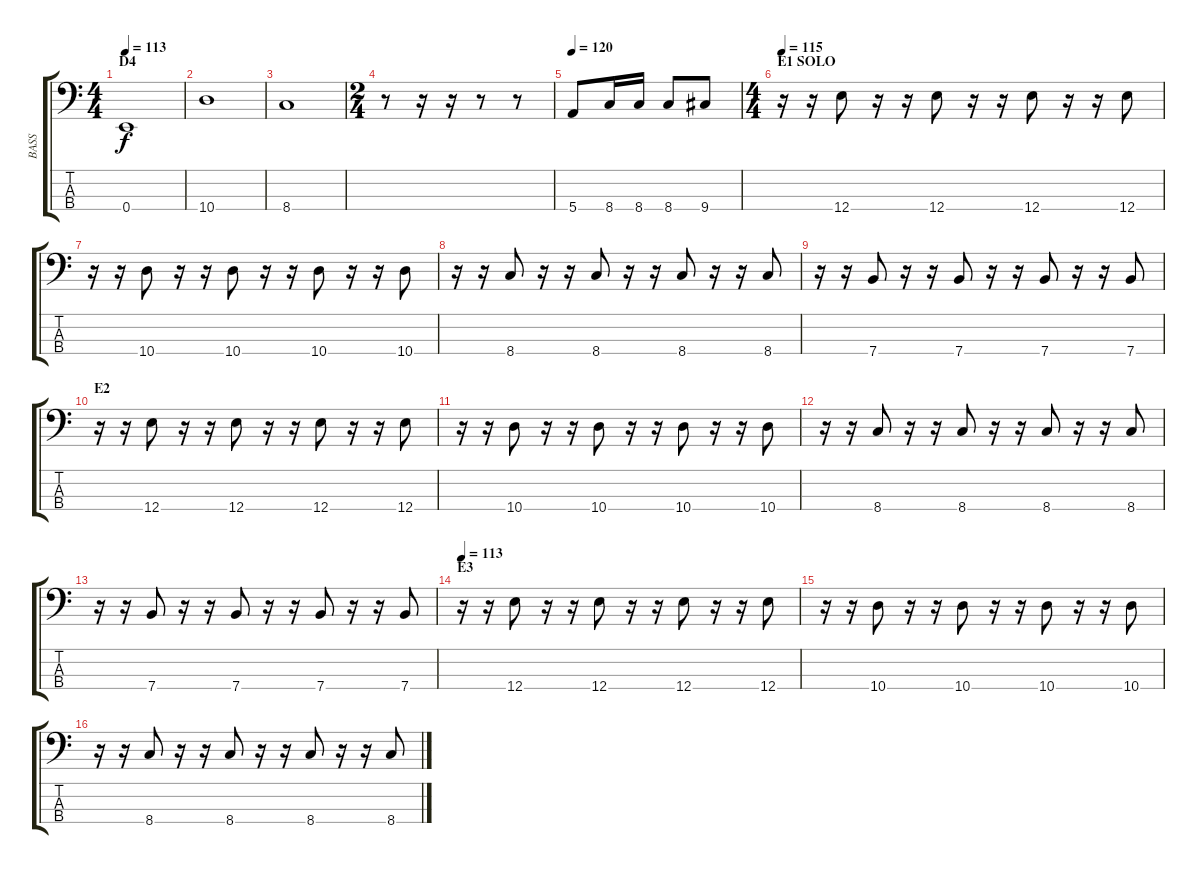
\track ("BASS" "BASS") {instrument electricbassfinger}
\staff {score tabs}
\tuning (G2 D2 A1 E1) {hide}
\ts (4 4)
\section ("" "D4")
\tempo 113
\clef f4
\ks c
0.4.1{dy f} |
10.4.1 |
8.4.1 |
\ts (2 4)
r.8 r.16 r.16 r.8 r.8 |
\tempo 120
5.4.8 8.4.16 8.4.16 8.4.8 9.4.8 |
\ts (4 4)
\section ("" "E1 SOLO")
\tempo 115
r.16 r.16 12.4.8 r.16 r.16 12.4.8 r.16 r.16 12.4.8 r.16 r.16 12.4.8 |
r.16 r.16 10.4.8 r.16 r.16 10.4.8 r.16 r.16 10.4.8 r.16 r.16 10.4.8 |
r.16 r.16 8.4.8 r.16 r.16 8.4.8 r.16 r.16 8.4.8 r.16 r.16 8.4.8 |
r.16 r.16 7.4.8 r.16 r.16 7.4.8 r.16 r.16 7.4.8 r.16 r.16 7.4.8 |
\section ("" "E2")
r.16 r.16 12.4.8 r.16 r.16 12.4.8 r.16 r.16 12.4.8 r.16 r.16 12.4.8 |
r.16 r.16 10.4.8 r.16 r.16 10.4.8 r.16 r.16 10.4.8 r.16 r.16 10.4.8 |
r.16 r.16 8.4.8 r.16 r.16 8.4.8 r.16 r.16 8.4.8 r.16 r.16 8.4.8 |
r.16 r.16 7.4.8 r.16 r.16 7.4.8 r.16 r.16 7.4.8 r.16 r.16 7.4.8 |
\section ("" "E3")
\tempo 113
r.16 r.16 12.4.8 r.16 r.16 12.4.8 r.16 r.16 12.4.8 r.16 r.16 12.4.8 |
r.16 r.16 10.4.8 r.16 r.16 10.4.8 r.16 r.16 10.4.8 r.16 r.16 10.4.8 |
r.16 r.16 8.4.8 r.16 r.16 8.4.8 r.16 r.16 8.4.8 r.16 r.16 8.4.8
